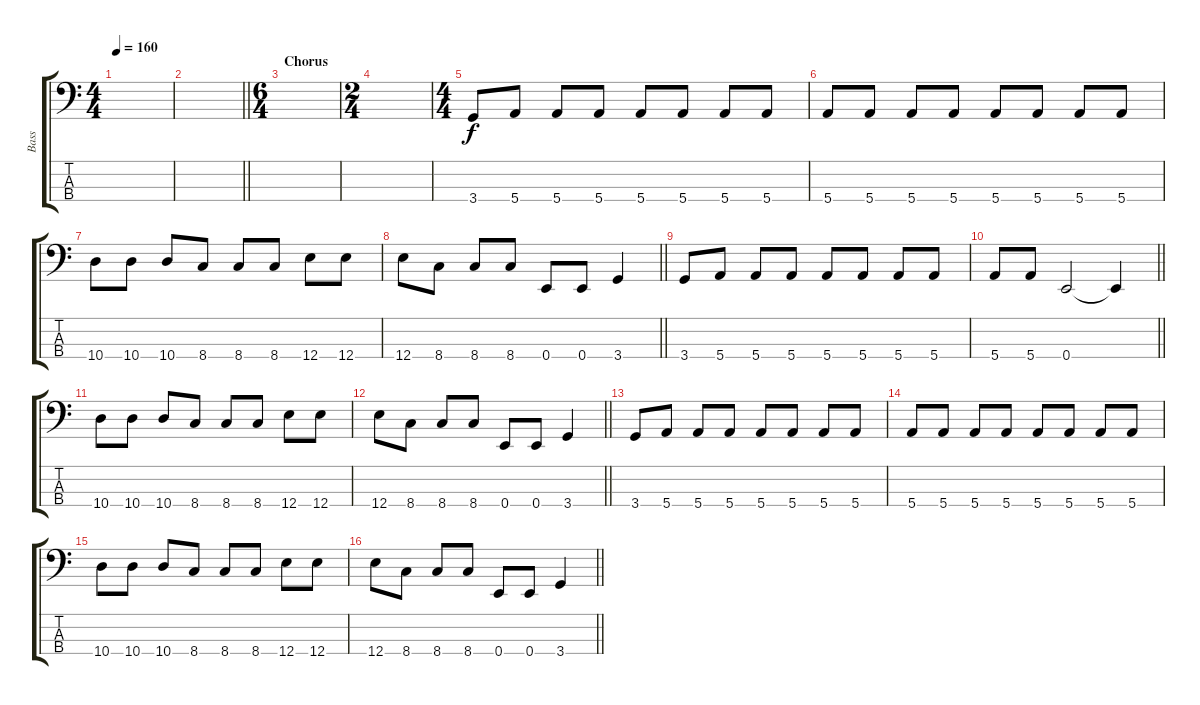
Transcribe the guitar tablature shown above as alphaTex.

\track ("Bass" "Bass") {instrument electricbassfinger}
\staff {score tabs}
\tuning (G2 D2 A1 E1) {hide}
\ts (4 4)
\tempo 160
\clef f4
\ks c
|
\barLineRight lightlight
|
\ts (6 4)
\section ("" "Chorus")
|
\ts (2 4)
|
\ts (4 4)
3.4.8 5.4.8 5.4.8 5.4.8 5.4.8 5.4.8 5.4.8 5.4.8 |
5.4.8 5.4.8 5.4.8 5.4.8 5.4.8 5.4.8 5.4.8 5.4.8 |
10.4.8 10.4.8 10.4.8 8.4.8 8.4.8 8.4.8 12.4.8 12.4.8 |
\barLineRight lightlight
12.4.8 8.4.8 8.4.8 8.4.8 0.4.8 0.4.8 3.4.4 |
3.4.8 5.4.8 5.4.8 5.4.8 5.4.8 5.4.8 5.4.8 5.4.8 |
\barLineRight lightlight
5.4.8 5.4.8 0.4.2 0.4{t}.4 |
10.4.8 10.4.8 10.4.8 8.4.8 8.4.8 8.4.8 12.4.8 12.4.8 |
\barLineRight lightlight
12.4.8 8.4.8 8.4.8 8.4.8 0.4.8 0.4.8 3.4.4 |
3.4.8 5.4.8 5.4.8 5.4.8 5.4.8 5.4.8 5.4.8 5.4.8 |
5.4.8 5.4.8 5.4.8 5.4.8 5.4.8 5.4.8 5.4.8 5.4.8 |
10.4.8 10.4.8 10.4.8 8.4.8 8.4.8 8.4.8 12.4.8 12.4.8 |
\barLineRight lightlight
12.4.8 8.4.8 8.4.8 8.4.8 0.4.8 0.4.8 3.4.4
